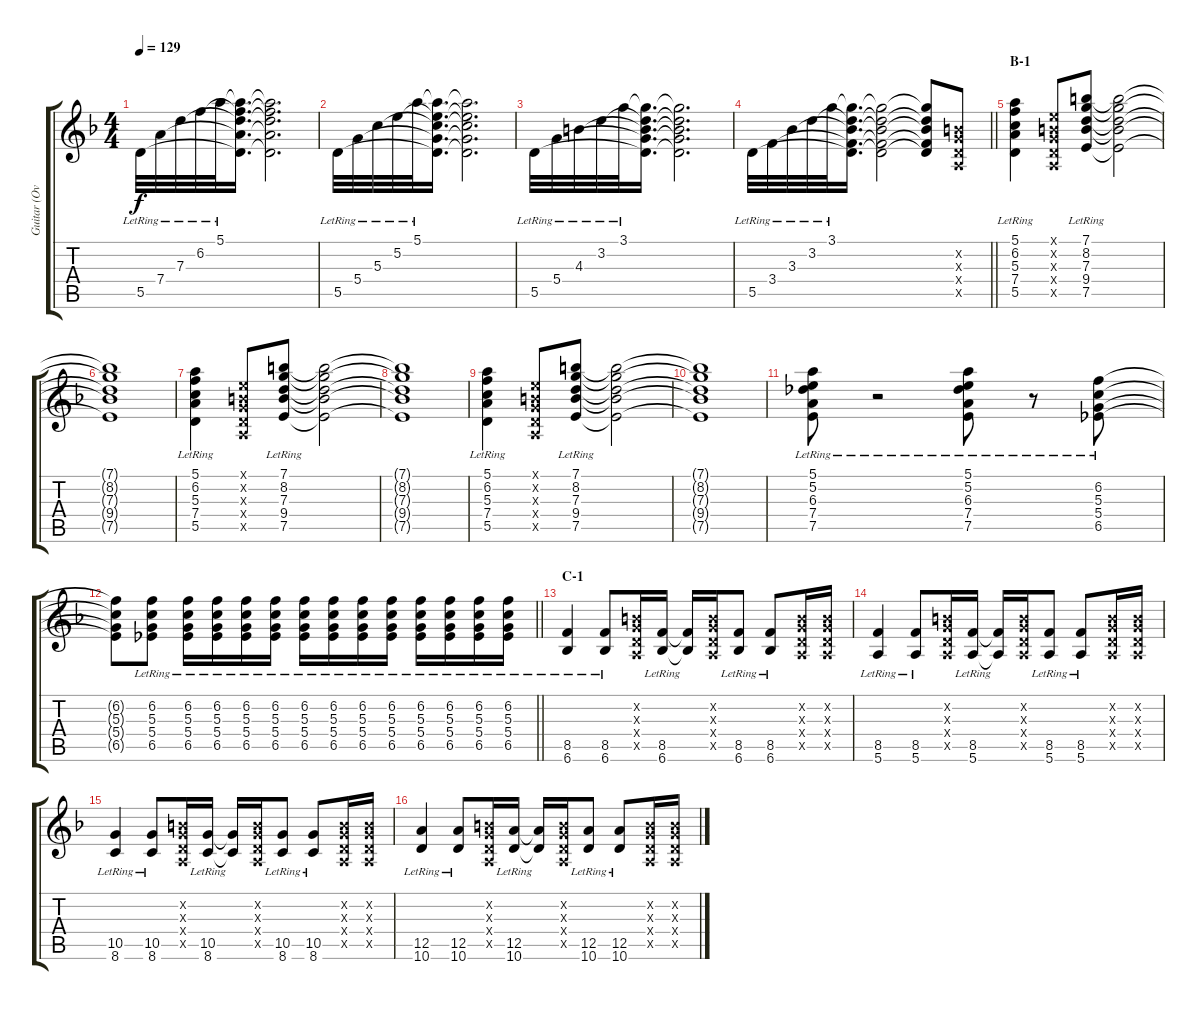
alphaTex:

\track ("Guitar (Overdrive)" "Guitar (Ov") {instrument overdrivenguitar}
\staff {score tabs}
\tuning (E4 B3 G3 D3 A2 E2) {hide}
\ts (4 4)
\tempo 129
\clef g2
\ks f
5.5{lr}.32{dy f} 7.4{lr}.32 7.3{lr}.32 6.2{lr}.32 5.1{lr}.32 (5.1{t} 6.2{t} 7.3{t} 7.4{t} 5.5{t}).16{d} (5.1{t} 6.2{t} 7.3{t} 7.4{t} 5.5{t}).2{d} |
5.5{lr}.32 5.4{lr}.32 5.3{lr}.32 5.2{lr}.32 5.1{lr}.32 (5.1{t} 5.2{t} 5.3{t} 5.4{t} 5.5{t}).16{d} (5.1{t} 5.2{t} 5.3{t} 5.4{t} 5.5{t}).2{d} |
5.5{lr}.32 5.4{lr}.32 4.3{lr}.32 3.2{lr}.32 3.1{lr}.32 (3.1{t} 3.2{t} 4.3{t} 5.4{t} 5.5{t}).16{d} (3.1{t} 3.2{t} 4.3{t} 5.4{t} 5.5{t}).2{d} |
\barLineRight lightlight
5.5{lr}.32 3.4{lr}.32 3.3{lr}.32 3.2{lr}.32 3.1{lr}.32 (3.1{t} 3.2{t} 3.3{t} 3.4{t} 5.5{t}).16{d} (3.1{t} 3.2{t} 3.3{t} 3.4{t} 5.5{t}).2 (3.1{t} 3.2{t} 3.3{t} 3.4{t} 5.5{t}).8 (0.2{x} 0.3{x} 0.4{x} 0.5{x}).8 |
\section ("" "B-1")
(5.1{lr} 6.2{lr} 5.3{lr} 7.4{lr} 5.5{lr}).4 (0.1{x} 0.2{x} 0.3{x} 0.4{x} 0.5{x}).8 (7.1{lr} 8.2{lr} 7.3{lr} 9.4{lr} 7.5{lr}).8 (7.1{t} 8.2{t} 7.3{t} 9.4{t} 7.5{t}).2 |
(7.1{t} 8.2{t} 7.3{t} 9.4{t} 7.5{t}).1 |
(5.1{lr} 6.2{lr} 5.3{lr} 7.4{lr} 5.5{lr}).4 (0.1{x} 0.2{x} 0.3{x} 0.4{x} 0.5{x}).8 (7.1{lr} 8.2{lr} 7.3{lr} 9.4{lr} 7.5{lr}).8 (7.1{t} 8.2{t} 7.3{t} 9.4{t} 7.5{t}).2 |
(7.1{t} 8.2{t} 7.3{t} 9.4{t} 7.5{t}).1 |
(5.1{lr} 6.2{lr} 5.3{lr} 7.4{lr} 5.5{lr}).4 (0.1{x} 0.2{x} 0.3{x} 0.4{x} 0.5{x}).8 (7.1{lr} 8.2{lr} 7.3{lr} 9.4{lr} 7.5{lr}).8 (7.1{t} 8.2{t} 7.3{t} 9.4{t} 7.5{t}).2 |
(7.1{t} 8.2{t} 7.3{t} 9.4{t} 7.5{t}).1 |
(5.1{lr} 5.2{lr} 6.3{lr} 7.4{lr} 7.5{lr}).8 r.2 (5.1{lr} 5.2{lr} 6.3{lr} 7.4{lr} 7.5{lr}).8 r.8 (6.2{lr} 5.3{lr} 5.4{lr} 6.5{lr}).8 |
\barLineRight lightlight
(6.2{t} 5.3{t} 5.4{t} 6.5{t}).8 (6.2{lr} 5.3{lr} 5.4{lr} 6.5{lr}).8 (6.2{lr} 5.3{lr} 5.4{lr} 6.5{lr}).16 (6.2{lr} 5.3{lr} 5.4{lr} 6.5{lr}).16 (6.2{lr} 5.3{lr} 5.4{lr} 6.5{lr}).16 (6.2{lr} 5.3{lr} 5.4{lr} 6.5{lr}).16 (6.2{lr} 5.3{lr} 5.4{lr} 6.5{lr}).16 (6.2{lr} 5.3{lr} 5.4{lr} 6.5{lr}).16 (6.2{lr} 5.3{lr} 5.4{lr} 6.5{lr}).16 (6.2{lr} 5.3{lr} 5.4{lr} 6.5{lr}).16 (6.2{lr} 5.3{lr} 5.4{lr} 6.5{lr}).16 (6.2{lr} 5.3{lr} 5.4{lr} 6.5{lr}).16 (6.2{lr} 5.3{lr} 5.4{lr} 6.5{lr}).16 (6.2{lr} 5.3{lr} 5.4{lr} 6.5{lr}).16 |
\section ("" "C-1")
(8.5{lr} 6.6{lr}).4 (8.5{lr} 6.6{lr}).8 (0.2{x} 0.3{x} 0.4{x} 0.5{x}).16 (8.5{lr} 6.6{lr}).16 (8.5{t} 6.6{t}).16 (0.2{x} 0.3{x} 0.4{x} 0.5{x}).16 (8.5{lr} 6.6{lr}).8 (8.5{lr} 6.6{lr}).8 (0.2{x} 0.3{x} 0.4{x} 0.5{x}).16 (0.2{x} 0.3{x} 0.4{x} 0.5{x}).16 |
(8.5{lr} 5.6{lr}).4 (8.5{lr} 5.6{lr}).8 (0.2{x} 0.3{x} 0.4{x} 0.5{x}).16 (8.5{lr} 5.6{lr}).16 (8.5{t} 5.6{t}).16 (0.2{x} 0.3{x} 0.4{x} 0.5{x}).16 (8.5{lr} 5.6{lr}).8 (8.5{lr} 5.6{lr}).8 (0.2{x} 0.3{x} 0.4{x} 0.5{x}).16 (0.2{x} 0.3{x} 0.4{x} 0.5{x}).16 |
(10.5{lr} 8.6{lr}).4 (10.5{lr} 8.6{lr}).8 (0.2{x} 0.3{x} 0.4{x} 0.5{x}).16 (10.5{lr} 8.6{lr}).16 (10.5{t} 8.6{t}).16 (0.2{x} 0.3{x} 0.4{x} 0.5{x}).16 (10.5{lr} 8.6{lr}).8 (10.5{lr} 8.6{lr}).8 (0.2{x} 0.3{x} 0.4{x} 0.5{x}).16 (0.2{x} 0.3{x} 0.4{x} 0.5{x}).16 |
(12.5{lr} 10.6{lr}).4 (12.5{lr} 10.6{lr}).8 (0.2{x} 0.3{x} 0.4{x} 0.5{x}).16 (12.5{lr} 10.6{lr}).16 (12.5{t} 10.6{t}).16 (0.2{x} 0.3{x} 0.4{x} 0.5{x}).16 (12.5{lr} 10.6{lr}).8 (12.5{lr} 10.6{lr}).8 (0.2{x} 0.3{x} 0.4{x} 0.5{x}).16 (0.2{x} 0.3{x} 0.4{x} 0.5{x}).16
